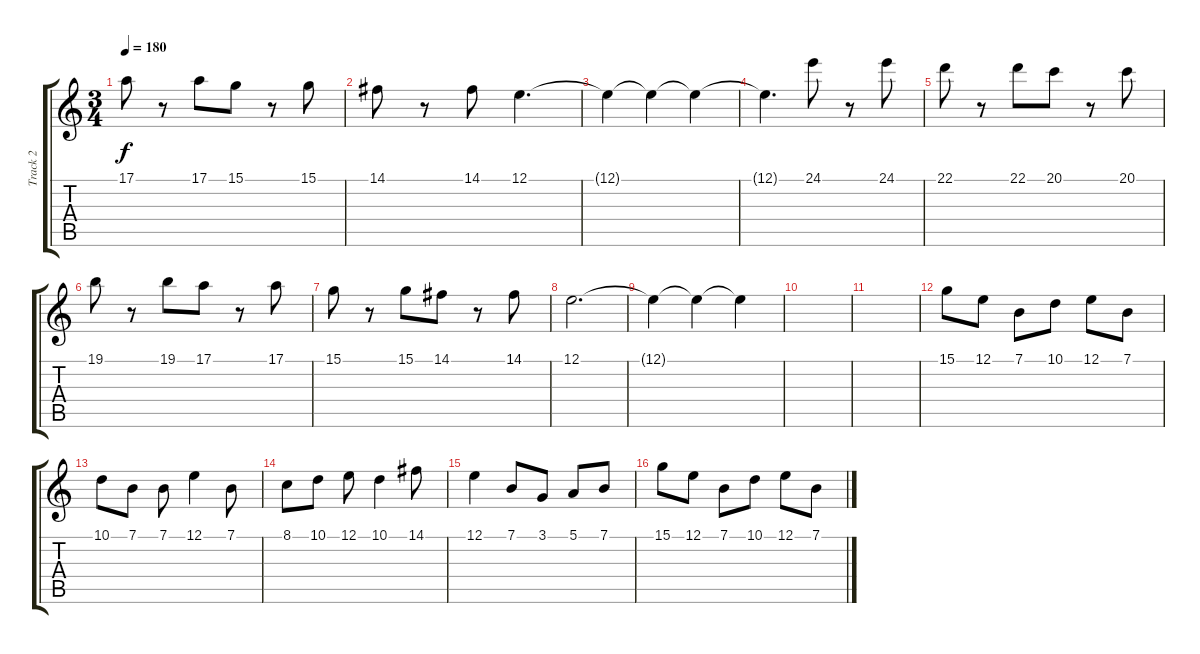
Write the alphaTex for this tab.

\track ("Track 2" "Track 2") {instrument flute}
\staff {score tabs}
\tuning (E4 B3 G3 D3 A2 E2) {hide}
\ts (3 4)
\tempo 180
\clef g2
\ks c
17.1.8{dy f} r.8 17.1.8 15.1.8 r.8 15.1.8 |
14.1.8 r.8 14.1.8 12.1.4{d} |
12.1{t}.4 12.1{t}.4 12.1{t}.4 |
12.1{t}.4{d} 24.1.8 r.8 24.1.8 |
22.1.8 r.8 22.1.8 20.1.8 r.8 20.1.8 |
19.1.8 r.8 19.1.8 17.1.8 r.8 17.1.8 |
15.1.8 r.8 15.1.8 14.1.8 r.8 14.1.8 |
12.1.2{d} |
12.1{t}.4 12.1{t}.4 12.1{t}.4 |
|
|
15.1.8 12.1.8 7.1.8 10.1.8 12.1.8 7.1.8 |
10.1.8 7.1.8 7.1.8 12.1.4 7.1.8 |
8.1.8 10.1.8 12.1.8 10.1.4 14.1.8 |
12.1.4 7.1.8 3.1.8 5.1.8 7.1.8 |
15.1.8 12.1.8 7.1.8 10.1.8 12.1.8 7.1.8
